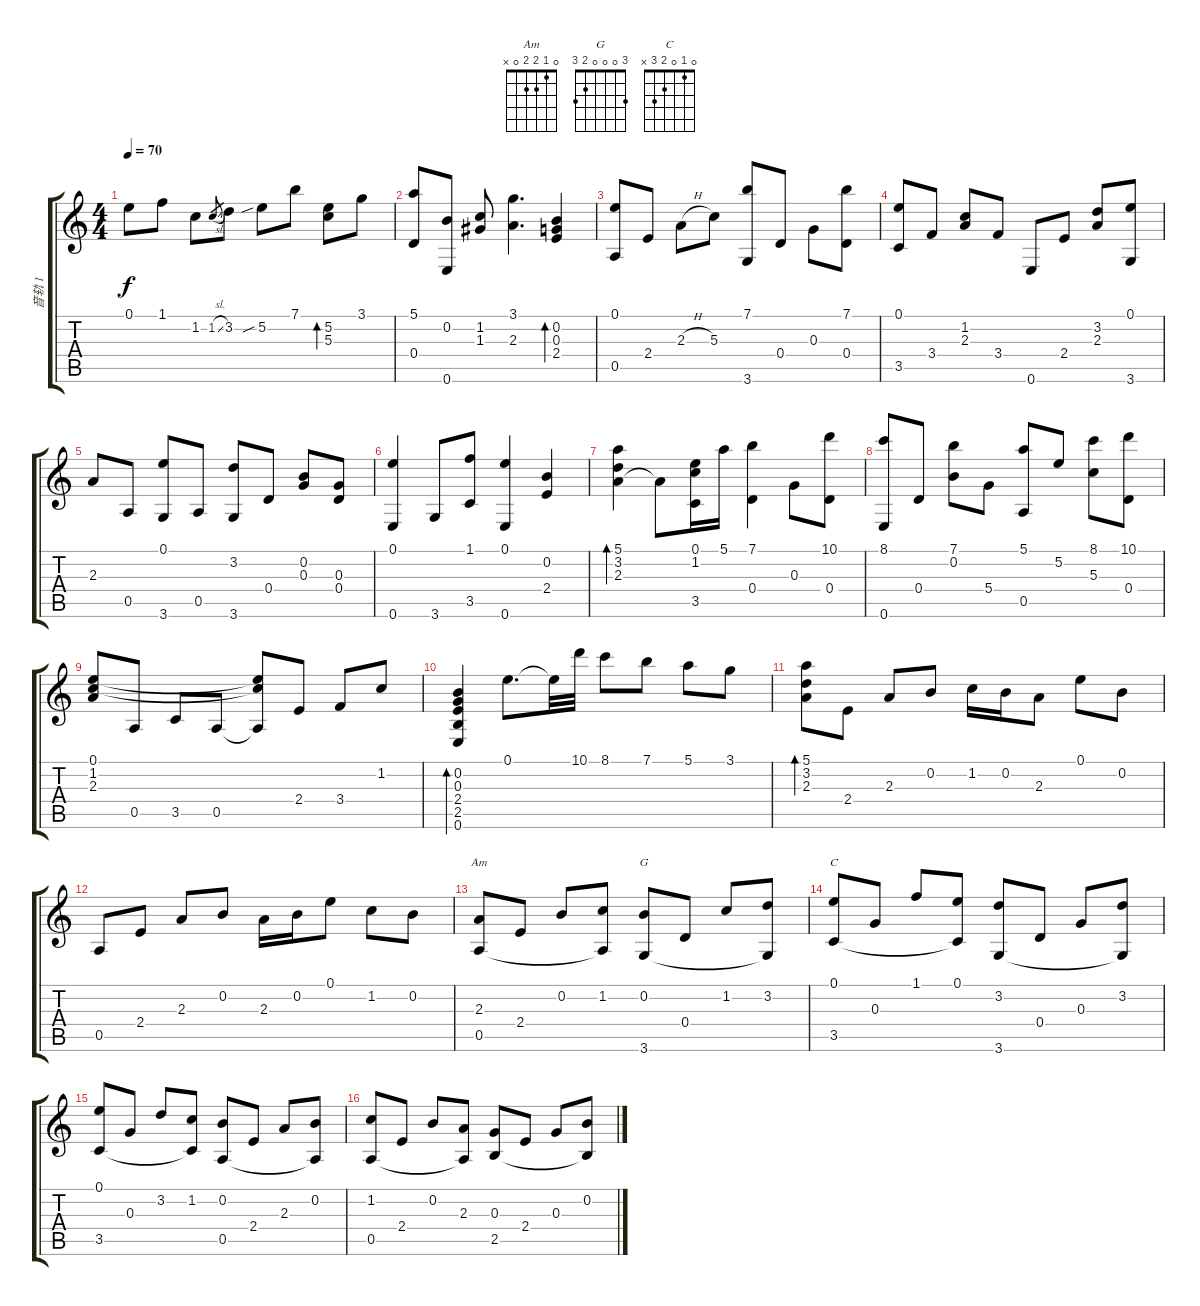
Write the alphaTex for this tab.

\track ("音轨 1" "音轨 1") {instrument acousticguitarnylon}
\staff {score tabs}
\tuning (E4 B3 G3 D3 A2 E2) {hide}
\chord ("Am" 0 1 2 2 0 x)
\chord ("G" 3 0 0 0 2 3)
\chord ("C" 0 1 0 2 3 x)
\ts (4 4)
\tempo 70
\clef g2
\ks c
0.1.8{dy f instrument acousticguitarnylon} 1.1.8 1.2.8 1.2{sl}.8{gr} 3.2.8 5.2{sib}.8 7.1.8 (5.2 5.3).8{bd 240} 3.1.8 |
(5.1 0.4).8 (0.2 0.6).8 (1.2 1.3).8 (3.1 2.3).4{d} (0.2 0.3 2.4).4{bd 240} |
(0.1 0.5).8 2.4.8 2.3{h}.8 5.3.8 (7.1 3.6).8 0.4.8 0.3.8 (7.1 0.4).8 |
(0.1 3.5).8 3.4.8 (1.2 2.3).8 3.4.8 0.6.8 2.4.8 (3.2 2.3).8 (0.1 3.6).8 |
2.3.8 0.5.8 (0.1 3.6).8 0.5.8 (3.2 3.6).8 0.4.8 (0.2 0.3).8 (0.3 0.4).8 |
(0.1 0.6).4 3.6.8 (1.1 3.5).8 (0.1 0.6).4 (0.2 2.4).4 |
(5.1 3.2 2.3).4{bd 240} 2.3{t}.8 (0.1 1.2 3.5).16 5.1.16 (7.1 0.4).4 0.3.8 (10.1 0.4).8 |
(8.1 0.6).8 0.4.8 (7.1 0.2).8 5.4.8 (5.1 0.5).8 5.2.8 (8.1 5.3).8 (10.1 0.4).8 |
(0.1 1.2 2.3).8 0.5.8 3.5.8 0.5.8 (0.1{t} 1.2{t} 0.5{t}).8 2.4.8 3.4.8 1.2.8 |
(0.2 0.3 2.4 2.5 0.6).4{bd 240} 0.1.8{d} 0.1{t}.32 10.1.32 8.1.8 7.1.8 5.1.8 3.1.8 |
(5.1 3.2 2.3).8{bd 240} 2.4.8 2.3.8 0.2.8 1.2.16 0.2.16 2.3.8 0.1.8 0.2.8 |
0.5.8 2.4.8 2.3.8 0.2.8 2.3.16 0.2.16 0.1.8 1.2.8 0.2.8 |
(2.3 0.5).8{ch "Am" txt ""} 2.4.8 0.2.8 (1.2 0.5{t}).8 (0.2 3.6).8{ch "G"} 0.4.8 1.2.8 (3.2 3.6{t}).8 |
(0.1 3.5).8{ch "C"} 0.3.8 1.1.8 (0.1 3.5{t}).8 (3.2 3.6).8 0.4.8 0.3.8 (3.2 3.6{t}).8 |
(0.1 3.5).8 0.3.8 3.2.8 (1.2 3.5{t}).8 (0.2 0.5).8 2.4.8 2.3.8 (0.2 0.5{t}).8 |
(1.2 0.5).8 2.4.8 0.2.8 (2.3 0.5{t}).8 (0.3 2.5).8 2.4.8 0.3.8 (0.2 2.5{t}).8
